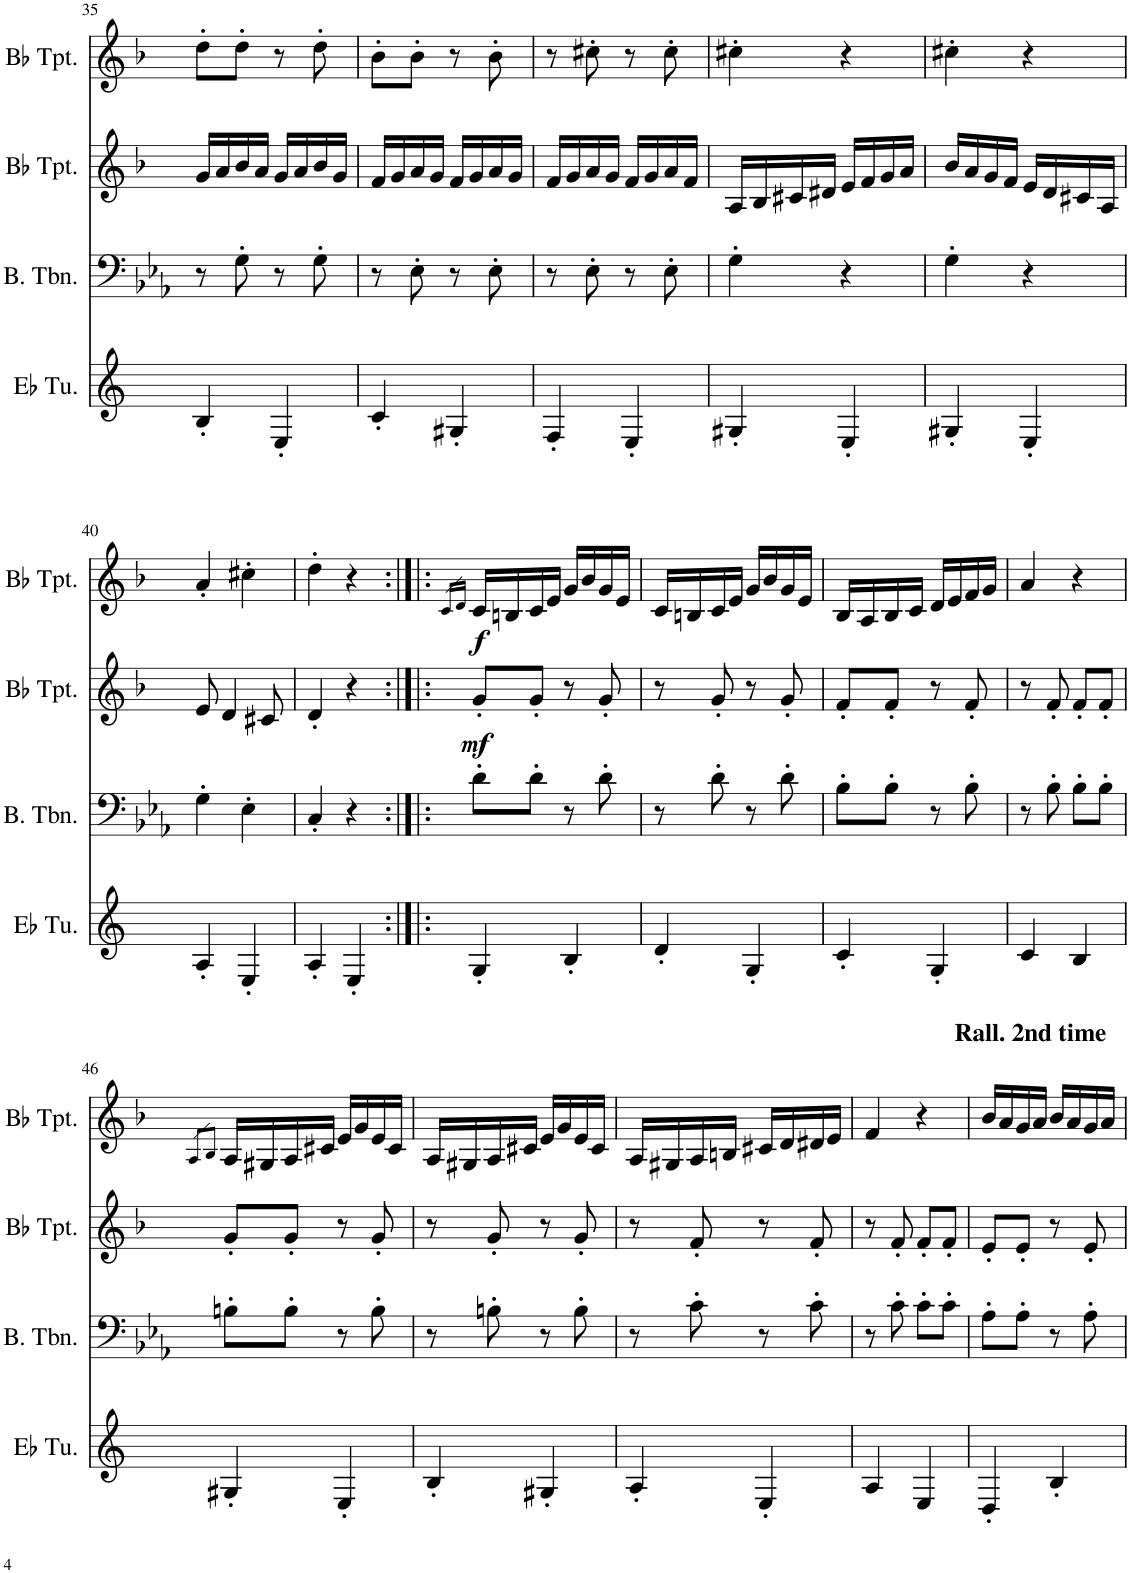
**kern	**kern	**kern	**dynam	**kern	**dynam
*part4	*part3	*part2	*part2	*part1	*part1
*staff4	*staff3	*staff2	*staff2	*staff1	*staff1
*I"Eb Tuba	*I"Bass Trombone	*I"Bb Trumpet	*	*I"Bb Trumpet	*
*I'Eb Tu.	*I'B. Tbn.	*I'Bb Tpt.	*	*I'Bb Tpt.	*
!!LO:PB:g=z
*clefG2	*clefF4	*clefG2	*	*clefG2	*
*Trd12c21	*	*Trd1c2	*	*Trd1c2	*
*k[]	*k[b-e-a-]	*k[b-]	*	*k[b-]	*
*M2/4	*M2/4	*M2/4	*	*M2/4	*
=35	=35	=35	=35	=35	=35
4B'/	8r	16g/LL	.	8dd'\L	.
.	.	16a/	.	.	.
.	8G'\	16b-/	.	8dd'\J	.
.	.	16a/JJ	.	.	.
4E'/	8r	16g/LL	.	8r	.
.	.	16a/	.	.	.
.	8G'\	16b-/	.	8dd'\	.
.	.	16g/JJ	.	.	.
=36	=36	=36	=36	=36	=36
4c'/	8r	16f/LL	.	8b-'\L	.
.	.	16g/	.	.	.
.	8E-'\	16a/	.	8b-'\J	.
.	.	16g/JJ	.	.	.
4G#X'/	8r	16f/LL	.	8r	.
.	.	16g/	.	.	.
.	8E-'\	16a/	.	8b-'\	.
.	.	16g/JJ	.	.	.
=37	=37	=37	=37	=37	=37
4F'/	8r	16f/LL	.	8r	.
.	.	16g/	.	.	.
.	8E-'\	16a/	.	8cc#X'\	.
.	.	16g/JJ	.	.	.
4E'/	8r	16f/LL	.	8r	.
.	.	16g/	.	.	.
.	8E-'\	16a/	.	8cc#'\	.
.	.	16f/JJ	.	.	.
=38	=38	=38	=38	=38	=38
4G#X'/	4G'\	16A/LL	.	4cc#X'\	.
.	.	16B-/	.	.	.
.	.	16c#X/	.	.	.
.	.	16d#X/JJ	.	.	.
4E'/	4r	16e/LL	.	4r	.
.	.	16f/	.	.	.
.	.	16g/	.	.	.
.	.	16a/JJ	.	.	.
=39	=39	=39	=39	=39	=39
4G#X'/	4G'\	16b-/LL	.	4cc#X'\	.
.	.	16a/	.	.	.
.	.	16g/	.	.	.
.	.	16f/JJ	.	.	.
4E'/	4r	16e/LL	.	4r	.
.	.	16d/	.	.	.
.	.	16c#X/	.	.	.
.	.	16A/JJ	.	.	.
!!LO:LB:g=z
=40	=40	=40	=40	=40	=40
4A'/	4G'\	8e/	.	4a'/	.
.	.	4d/	.	.	.
4E'/	4E-'\	.	.	4cc#X'\	.
.	.	8c#X/	.	.	.
=41	=41	=41	=41	=41	=41
4A'/	4C'/	4d'/	.	4dd'\	.
4E'/	4r	4r	.	4r	.
=42:|!|:	=42:|!|:	=42:|!|:	=42:|!|:	=42:|!|:	=42:|!|:
.	.	.	.	16qc/LL	.
.	.	.	.	16qd/JJ	.
!	!	!	!LO:DY:b	!	!LO:DY:b
4G'/	8d'\L	8g'/L	mf	16c/LL	f
.	.	.	.	16Bn/	.
.	8d'\J	8g'/J	.	16c/	.
.	.	.	.	16e/JJ	.
4B'/	8r	8r	.	16g/LL	.
.	.	.	.	16b-/	.
.	8d'\	8g'/	.	16g/	.
.	.	.	.	16e/JJ	.
=43	=43	=43	=43	=43	=43
4d'/	8r	8r	.	16c/LL	.
.	.	.	.	16Bn/	.
.	8d'\	8g'/	.	16c/	.
.	.	.	.	16e/JJ	.
4G'/	8r	8r	.	16g/LL	.
.	.	.	.	16b-/	.
.	8d'\	8g'/	.	16g/	.
.	.	.	.	16e/JJ	.
=44	=44	=44	=44	=44	=44
4c'/	8B-'\L	8f'/L	.	16B-/LL	.
.	.	.	.	16A/	.
.	8B-'\J	8f'/J	.	16B-/	.
.	.	.	.	16c/JJ	.
4G'/	8r	8r	.	16d/LL	.
.	.	.	.	16e/	.
.	8B-'\	8f'/	.	16f/	.
.	.	.	.	16g/JJ	.
=45	=45	=45	=45	=45	=45
4c/	8r	8r	.	4a/	.
.	8B-'\	8f'/	.	.	.
4B/	8B-'\L	8f'/L	.	4r	.
.	8B-'\J	8f'/J	.	.	.
!!LO:LB:g=z
=46	=46	=46	=46	=46	=46
.	.	.	.	8qA/L	.
.	.	.	.	8qB-/J	.
4G#X'/	8Bn'\L	8g'/L	.	16A/LL	.
.	.	.	.	16G#X/	.
.	8B'\J	8g'/J	.	16A/	.
.	.	.	.	16c#X/JJ	.
4E'/	8r	8r	.	16e/LL	.
.	.	.	.	16g/	.
.	8B'\	8g'/	.	16e/	.
.	.	.	.	16c#/JJ	.
=47	=47	=47	=47	=47	=47
4B'/	8r	8r	.	16A/LL	.
.	.	.	.	16G#X/	.
.	8Bn'\	8g'/	.	16A/	.
.	.	.	.	16c#X/JJ	.
4G#X'/	8r	8r	.	16e/LL	.
.	.	.	.	16g/	.
.	8B'\	8g'/	.	16e/	.
.	.	.	.	16c#/JJ	.
=48	=48	=48	=48	=48	=48
4A'/	8r	8r	.	16A/LL	.
.	.	.	.	16G#X/	.
.	8c'\	8f'/	.	16A/	.
.	.	.	.	16Bn/JJ	.
4E'/	8r	8r	.	16c#X/LL	.
.	.	.	.	16d/	.
.	8c'\	8f'/	.	16d#X/	.
.	.	.	.	16e/JJ	.
=49	=49	=49	=49	=49	=49
4A/	8r	8r	.	4f/	.
.	8c'\	8f'/	.	.	.
4E/	8c'\L	8f'/L	.	4r	.
.	8c'\J	8f'/J	.	.	.
=50	=50	=50	=50	=50	=50
!	!	!	!	!LO:TX:a:B:t=Rall. 2nd time	!
4D'/	8A-'\L	8e'/L	.	16b-/LL	.
.	.	.	.	16a/	.
.	8A-'\J	8e'/J	.	16g/	.
.	.	.	.	16a/JJ	.
4B'/	8r	8r	.	16b-/LL	.
.	.	.	.	16a/	.
.	8A-'\	8e'/	.	16g/	.
.	.	.	.	16a/JJ	.
=	=	=	=	=	=
*-	*-	*-	*-	*-	*-
